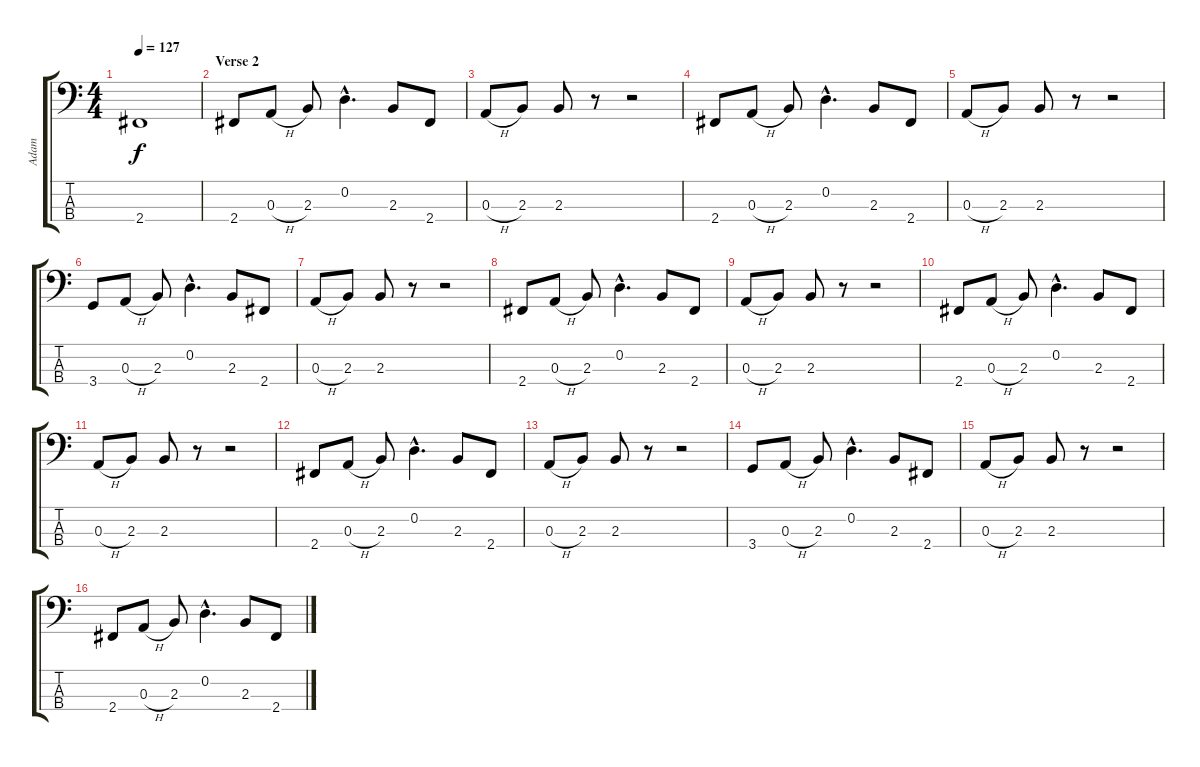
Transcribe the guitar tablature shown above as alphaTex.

\track ("Adam" "Adam") {instrument electricbassfinger}
\staff {score tabs}
\tuning (G2 D2 A1 E1) {hide}
\ts (4 4)
\tempo 127
\clef f4
\ks c
2.4.1{dy f} |
\section ("" "Verse 2")
2.4.8 0.3{h}.8 2.3.8 0.2{hac}.4{d} 2.3.8 2.4.8 |
0.3{h}.8 2.3.8 2.3.8 r.8 r.2 |
2.4.8 0.3{h}.8 2.3.8 0.2{hac}.4{d} 2.3.8 2.4.8 |
0.3{h}.8 2.3.8 2.3.8 r.8 r.2 |
3.4.8 0.3{h}.8 2.3.8 0.2{hac}.4{d} 2.3.8 2.4.8 |
0.3{h}.8 2.3.8 2.3.8 r.8 r.2 |
2.4.8 0.3{h}.8 2.3.8 0.2{hac}.4{d} 2.3.8 2.4.8 |
0.3{h}.8 2.3.8 2.3.8 r.8 r.2 |
2.4.8 0.3{h}.8 2.3.8 0.2{hac}.4{d} 2.3.8 2.4.8 |
0.3{h}.8 2.3.8 2.3.8 r.8 r.2 |
2.4.8 0.3{h}.8 2.3.8 0.2{hac}.4{d} 2.3.8 2.4.8 |
0.3{h}.8 2.3.8 2.3.8 r.8 r.2 |
3.4.8 0.3{h}.8 2.3.8 0.2{hac}.4{d} 2.3.8 2.4.8 |
0.3{h}.8 2.3.8 2.3.8 r.8 r.2 |
2.4.8 0.3{h}.8 2.3.8 0.2{hac}.4{d} 2.3.8 2.4.8
